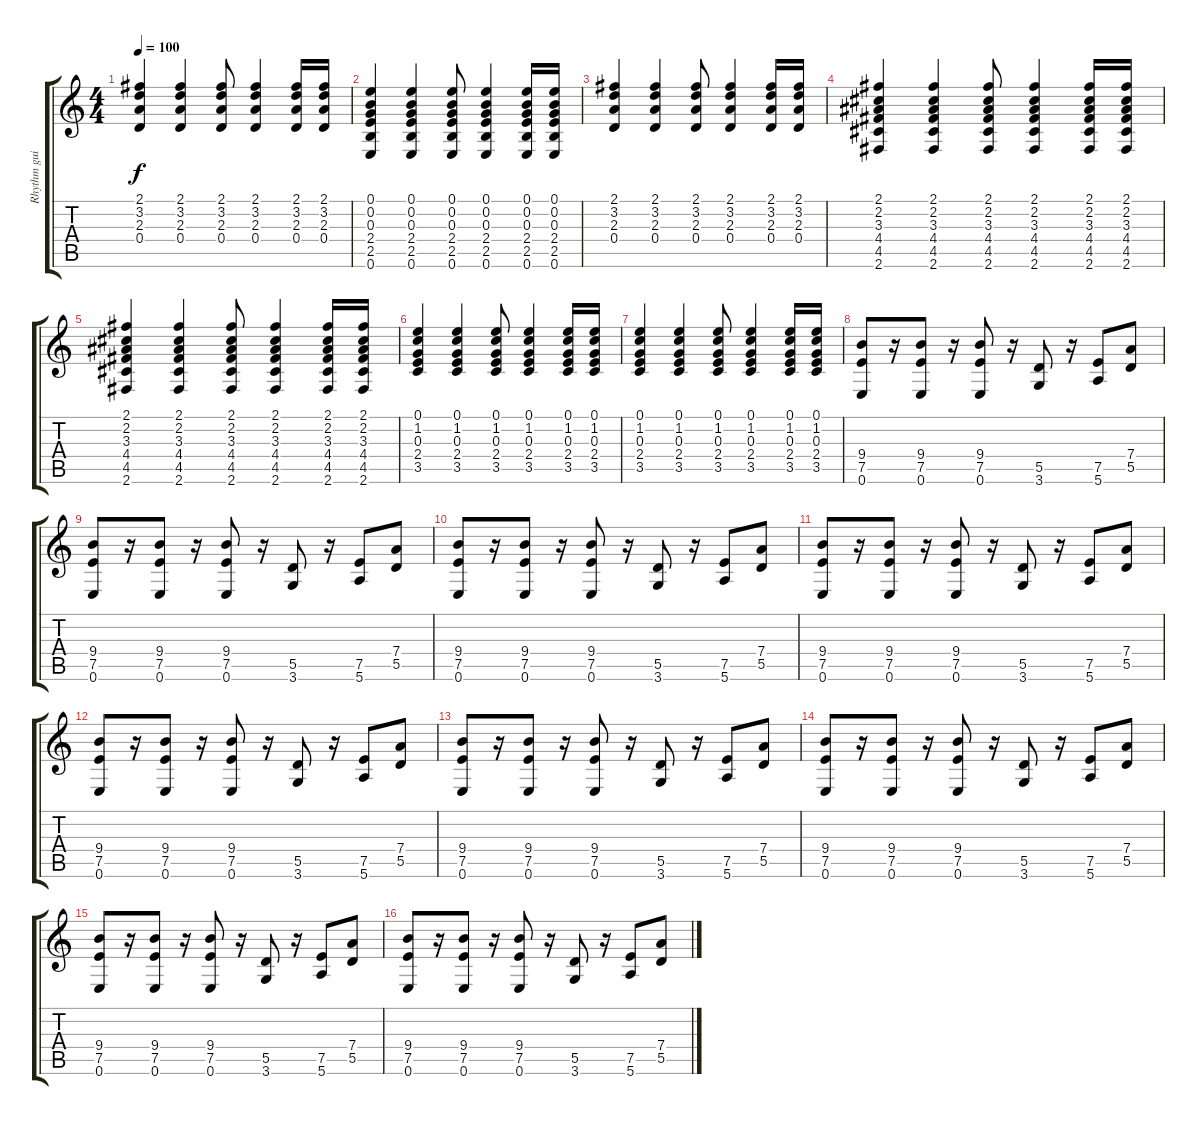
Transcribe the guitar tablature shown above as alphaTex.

\track ("Rhythm guitar" "Rhythm gui") {instrument acousticguitarsteel}
\staff {score tabs}
\tuning (E4 B3 G3 D3 A2 E2) {hide}
\ts (4 4)
\tempo 100
\clef g2
\ks c
(2.1 3.2 2.3 0.4).4{dy f} (2.1 3.2 2.3 0.4).4 (2.1 3.2 2.3 0.4).8 (2.1 3.2 2.3 0.4).4 (2.1 3.2 2.3 0.4).16 (2.1 3.2 2.3 0.4).16 |
(0.1 0.2 0.3 2.4 2.5 0.6).4 (0.1 0.2 0.3 2.4 2.5 0.6).4 (0.1 0.2 0.3 2.4 2.5 0.6).8 (0.1 0.2 0.3 2.4 2.5 0.6).4 (0.1 0.2 0.3 2.4 2.5 0.6).16 (0.1 0.2 0.3 2.4 2.5 0.6).16 |
(2.1 3.2 2.3 0.4).4 (2.1 3.2 2.3 0.4).4 (2.1 3.2 2.3 0.4).8 (2.1 3.2 2.3 0.4).4 (2.1 3.2 2.3 0.4).16 (2.1 3.2 2.3 0.4).16 |
(2.1 2.2 3.3 4.4 4.5 2.6).4 (2.1 2.2 3.3 4.4 4.5 2.6).4 (2.1 2.2 3.3 4.4 4.5 2.6).8 (2.1 2.2 3.3 4.4 4.5 2.6).4 (2.1 2.2 3.3 4.4 4.5 2.6).16 (2.1 2.2 3.3 4.4 4.5 2.6).16 |
(2.1 2.2 3.3 4.4 4.5 2.6).4 (2.1 2.2 3.3 4.4 4.5 2.6).4 (2.1 2.2 3.3 4.4 4.5 2.6).8 (2.1 2.2 3.3 4.4 4.5 2.6).4 (2.1 2.2 3.3 4.4 4.5 2.6).16 (2.1 2.2 3.3 4.4 4.5 2.6).16 |
(0.1 1.2 0.3 2.4 3.5).4 (0.1 1.2 0.3 2.4 3.5).4 (0.1 1.2 0.3 2.4 3.5).8 (0.1 1.2 0.3 2.4 3.5).4 (0.1 1.2 0.3 2.4 3.5).16 (0.1 1.2 0.3 2.4 3.5).16 |
(0.1 1.2 0.3 2.4 3.5).4 (0.1 1.2 0.3 2.4 3.5).4 (0.1 1.2 0.3 2.4 3.5).8 (0.1 1.2 0.3 2.4 3.5).4 (0.1 1.2 0.3 2.4 3.5).16 (0.1 1.2 0.3 2.4 3.5).16 |
(9.4 7.5 0.6).8 r.16 (9.4 7.5 0.6).8 r.16 (9.4 7.5 0.6).8 r.16 (5.5 3.6).8 r.16 (7.5 5.6).8 (7.4 5.5).8 |
(9.4 7.5 0.6).8 r.16 (9.4 7.5 0.6).8 r.16 (9.4 7.5 0.6).8 r.16 (5.5 3.6).8 r.16 (7.5 5.6).8 (7.4 5.5).8 |
(9.4 7.5 0.6).8 r.16 (9.4 7.5 0.6).8 r.16 (9.4 7.5 0.6).8 r.16 (5.5 3.6).8 r.16 (7.5 5.6).8 (7.4 5.5).8 |
(9.4 7.5 0.6).8 r.16 (9.4 7.5 0.6).8 r.16 (9.4 7.5 0.6).8 r.16 (5.5 3.6).8 r.16 (7.5 5.6).8 (7.4 5.5).8 |
(9.4 7.5 0.6).8 r.16 (9.4 7.5 0.6).8 r.16 (9.4 7.5 0.6).8 r.16 (5.5 3.6).8 r.16 (7.5 5.6).8 (7.4 5.5).8 |
(9.4 7.5 0.6).8 r.16 (9.4 7.5 0.6).8 r.16 (9.4 7.5 0.6).8 r.16 (5.5 3.6).8 r.16 (7.5 5.6).8 (7.4 5.5).8 |
(9.4 7.5 0.6).8 r.16 (9.4 7.5 0.6).8 r.16 (9.4 7.5 0.6).8 r.16 (5.5 3.6).8 r.16 (7.5 5.6).8 (7.4 5.5).8 |
(9.4 7.5 0.6).8 r.16 (9.4 7.5 0.6).8 r.16 (9.4 7.5 0.6).8 r.16 (5.5 3.6).8 r.16 (7.5 5.6).8 (7.4 5.5).8 |
(9.4 7.5 0.6).8 r.16 (9.4 7.5 0.6).8 r.16 (9.4 7.5 0.6).8 r.16 (5.5 3.6).8 r.16 (7.5 5.6).8 (7.4 5.5).8
